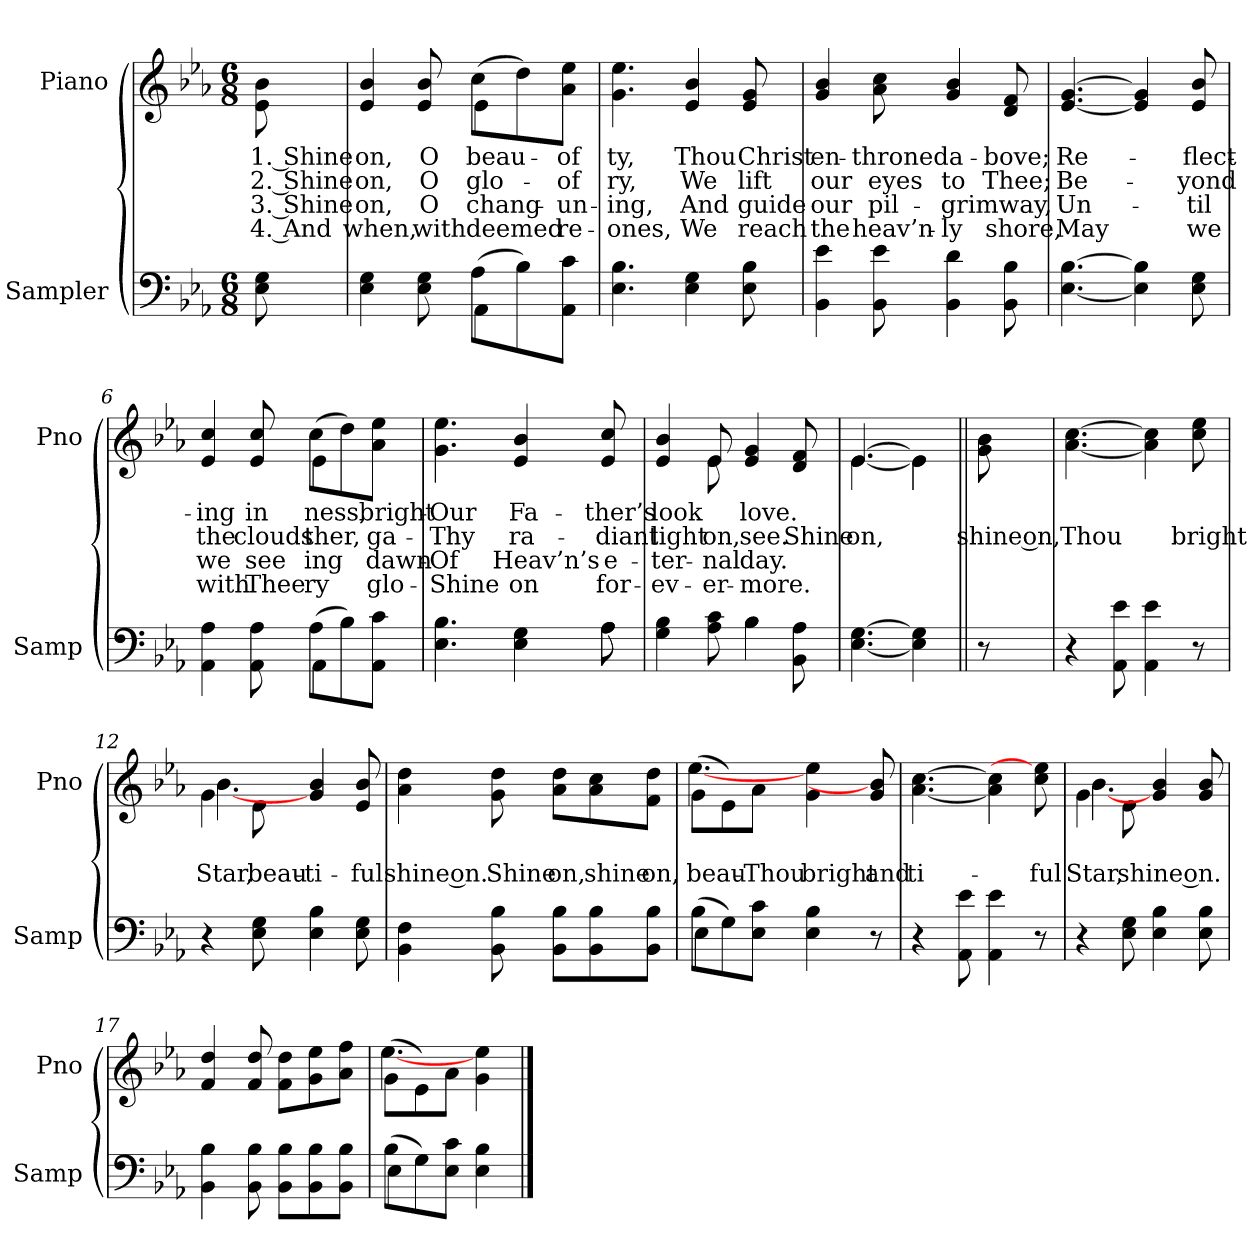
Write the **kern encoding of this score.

**kern	**kern	**text	**text	**text	**text
*part2	*part1	*part1	*part1	*part1	*part1
*staff2	*staff1	*staff1	*staff1	*staff1	*staff1
*I"Sampler	*I"Piano	*	*	*	*
*I'Samp	*I'Pno	*	*	*	*
*clefF4	*clefG2	*	*	*	*
*k[b-e-a-]	*k[b-e-a-]	*	*	*	*
*E-:	*E-:	*	*	*	*
*M6/8	*M6/8	*	*	*	*
=1	=1	=1	=1	=1	=1
8E- 8G	8e-\ 8b-\	1. Shine	2. Shine	3. Shine	4. And
=2	=2	=2	=2	=2	=2
*^	*^	*	*	*	*
4E- 4G	4.ryy	4e- 4b-	4.ryy	on,	on,	on,	when,
8E- 8G	.	8e- 8b-	.	O	O	O	with
(8A-\L	4AA-	(8cc\L	4e-	beau-	glo-	-chang-	-deemed
8B-\)	.	8dd\)	.	.	.	.	.
8AA-\ 8c\J	8ryy	8a-\ 8ee-\J	8ryy	of	of	un-	re-
*v	*v	*	*	*	*	*	*
*	*v	*v	*	*	*	*
=3	=3	=3	=3	=3	=3
4.E- 4.B-	4.g 4.ee-	-ty,	-ry,	-ing,	ones,
4E- 4G	4e- 4b-	Thou	We	And	We
8E- 8B-	8e- 8g	Christ	lift	guide	reach
=4	=4	=4	=4	=4	=4
4BB- 4e-	4g 4b-	en-	our	our	the
8BB- 8e-	8a- 8cc	-throned	eyes	pil-	heav’n-
4BB- 4d	4g 4b-	a-	to	-grim	-ly
8BB- 8B-	8d 8f	-bove;	Thee;	way,	shore,
=5	=5	=5	=5	=5	=5
[4.E- [4.B-	[4.e- [4.g	Re-	Be-	Un-	May
4E-] 4B-]	4e-] 4g]	.	.	.	.
8E- 8G	8e- 8b-	-flect-	-yond	-til	we
=6	=6	=6	=6	=6	=6
*^	*^	*	*	*	*
4AA- 4A-	4.ryy	4e- 4cc	4.ryy	-ing	the	we	with
8AA- 8A-	.	8e- 8cc	.	in	clouds	see	Thee
(8A-\L	4AA-	(8cc\L	4e-	-ness,	-ther,	-ing	-ry
8B-\)	.	8dd\)	.	.	.	.	.
8AA-\ 8c\J	8ryy	8a-\ 8ee-\J	8ryy	bright-	ga-	dawn-	glo-
*	*	*v	*v	*	*	*	*
=7	=7	=7	=7	=7	=7	=7
4.E- 4.B-	8ryy	4.g 4.ee-	Our	Thy	Of	Shine
*v	*v	*	*	*	*	*
4E- 4G	4e- 4b-	Fa-	ra-	Heav’n’s	on
*^	*	*	*	*	*
8A-\	8A-	8e- 8cc	-ther’s	-diant	e-	for-
=8	=8	=8	=8	=8	=8	=8
*	*	*^	*	*	*	*
4G 4B-	4.ryy	4e- 4b-	4ryy	look	light	-ter-	-ev-
8A- 8c	.	8e-/	8e-	.	on,	-nal	-er-
4B-\	4B-	4e- 4g	4.ryy	love.	see.	day.	-more.
8BB- 8A-	8ryy	8d 8f	.	.	Shine	.	.
*v	*v	*	*	*	*	*	*
=9	=9	=9	=9	=9	=9	=9
[4.E- [4.G	[4.e-/	[4.e-	.	on,	.	.
4E-] 4G]	4e-\]	4e-]	.	.	.	.
=10||	=10||	=10||	=10||	=10||	=10||	=10||
!	!LO:TX:t=Refrain	!	!	!	!	!
*	*v	*v	*	*	*	*
8r	8g\ 8b-\	.	shine on,	.	.
=11	=11	=11	=11	=11	=11
4r	[4.a- [4.cc	.	Thou	.	.
8AA- 8e-	.	.	.	.	.
4AA- 4e-	4a-] 4cc]	.	.	.	.
8r	8cc 8ee-	.	bright	.	.
=12	=12	=12	=12	=12	=12
*	*^	*	*	*	*
4r	4g\	[4.b-	.	Star,	.	.
8E- 8G	8e-\	.	.	beau-	.	.
4E- 4B-	4g 4b-	4.ryy	.	-ti-	.	.
8E- 8G	8e- 8b-	.	.	-ful	.	.
*	*v	*v	*	*	*	*
=13	=13	=13	=13	=13	=13
4BB- 4F	4a- 4dd	.	shine on.	.	.
8BB- 8B-	8g 8dd	.	Shine	.	.
8BB-\ 8B-\L	8a-\ 8dd\L	.	on,	.	.
8BB-\ 8B-\	8a-\ 8cc\	.	shine	.	.
8BB-\ 8B-\J	8f\ 8dd\J	.	on,	.	.
=14	=14	=14	=14	=14	=14
*^	*^	*	*	*	*
(8B-\L	4E-	(8g\L	[4.ee-	.	beau-	.	.
8G\)	.	8e-\)	.	.	.	.	.
8E-\ 8c\J	2ryy	8a-\J	.	.	Thou	.	.
4E- 4B-	.	4g 4ee-	4.ryy	.	bright	.	.
8r	.	8g 8b-]	.	.	and	.	.
*v	*v	*	*	*	*	*	*
*	*v	*v	*	*	*	*
=15	=15	=15	=15	=15	=15
4r	[4.a- [4.cc	.	-ti-	.	.
8AA- 8e-	.	.	.	.	.
4AA- 4e-	4a-] 4cc]	.	.	.	.
8r	8cc 8ee-]	.	-ful	.	.
=16	=16	=16	=16	=16	=16
*	*^	*	*	*	*
4r	4g\	[4.b-	.	Star,	.	.
8E- 8G	8e-\	.	.	shine on.	.	.
4E- 4B-	4g 4b-	4.ryy	.	.	.	.
8E- 8B-	8g 8b-	.	.	.	.	.
*	*v	*v	*	*	*	*
=17	=17	=17	=17	=17	=17
4BB- 4B-	4f 4dd	.	.	.	.
8BB- 8B-	8f 8dd	.	.	.	.
8BB-\ 8B-\L	8f\ 8dd\L	.	.	.	.
8BB-\ 8B-\	8g\ 8ee-\	.	.	.	.
8BB-\ 8B-\J	8a-\ 8ff\J	.	.	.	.
=18	=18	=18	=18	=18	=18
*^	*^	*	*	*	*
(8B-\L	4E-	(8g\L	[4.ee-	.	.	.	.
8G\)	.	8e-\)	.	.	.	.	.
8E-\ 8c\J	4.ryy	8a-\J	.	.	.	.	.
4E- 4B-	.	4g 4ee-	4ryy	.	.	.	.
*v	*v	*	*	*	*	*	*
*	*v	*v	*	*	*	*
==	==	==	==	==	==
*-	*-	*-	*-	*-	*-
